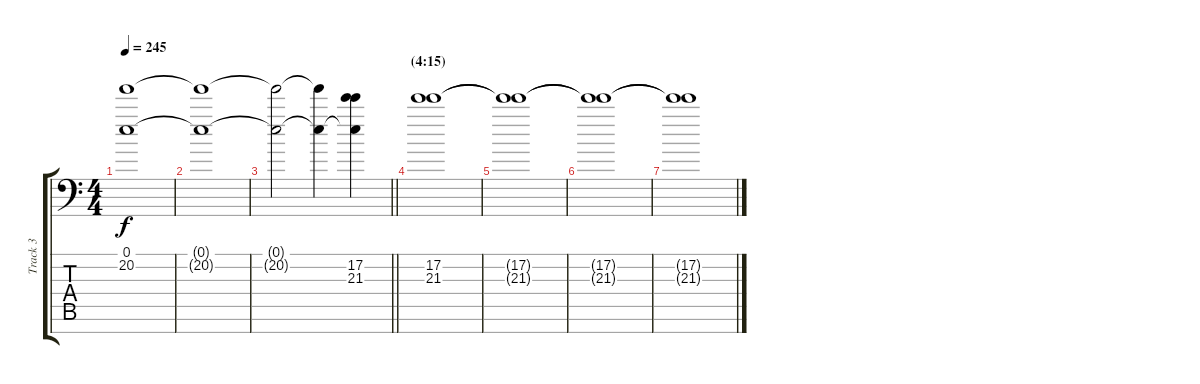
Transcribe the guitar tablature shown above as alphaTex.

\track ("Track 3" "Track 3") {instrument electricguitarclean}
\staff {score tabs}
\tuning (E4 B3 G3 D3 A2 E2 A1) {hide}
\ts (4 4)
\tempo 245
\clef f4
\ks c
(0.1{t} 20.2{t}).1{dy f} |
(0.1{t} 20.2{t}).1 |
\barLineRight lightlight
(0.1{t} 20.2{t}).2 (0.1{t} 20.2{t}).4 (0.1{t} 17.2 21.3).4 |
\section ("" "(4:15)")
(17.2 21.3).1 |
(17.2{t} 21.3{t}).1 |
(17.2{t} 21.3{t}).1{volume 0} |
(17.2{t} 21.3{t}).1
